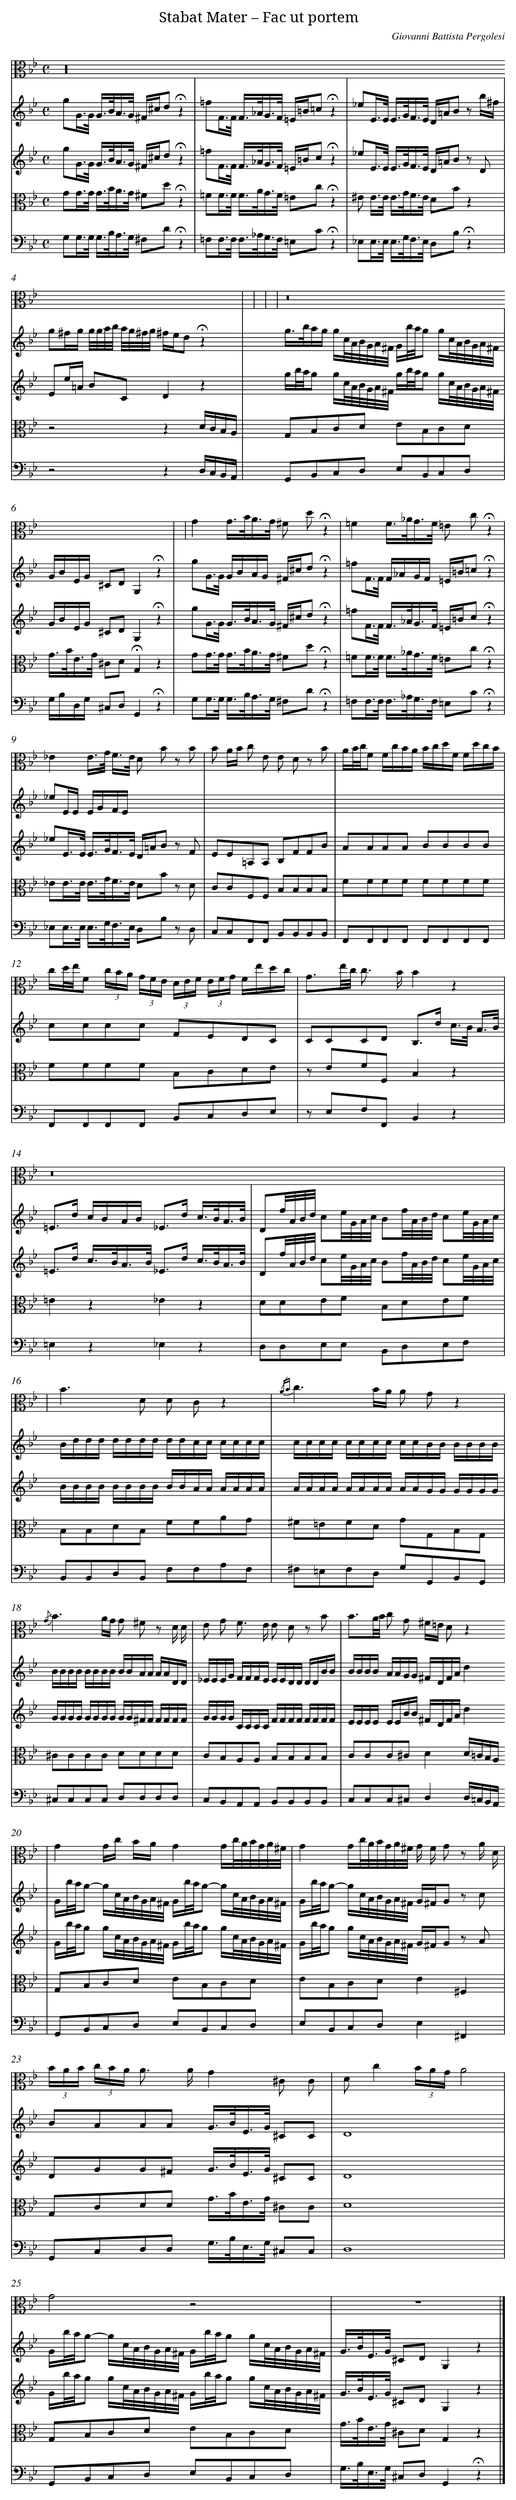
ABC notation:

X:1
T: Stabat Mater – Fac ut portem
C: Giovanni Battista Pergolesi
L: 1/16
M: C
V: 1
V: 2 clef=alto
V: 3 clef=treble
V: 4 clef=treble
V: 5 clef=alto
V: 6 clef=bass
K: Bb
[V:1] x16 |
[V:2] z64 |
[V:3] g2G>G G>BA>G ^F^cd2!fermata!z4 |
[V:4] g2G>G G>BA>G ^F^cd2!fermata!z4 |
[V:5] G2G>G G>BA>G ^F2d2!fermata!z4 |
[V:6] G,2G,>G, G,>B,A,>G, ^F,2D2!fermata!z4 |
[V:1] x16 |
[V:2]  |
[V:3] =f2F>F F>_AG>F =E=B=c2!fermata!z4 |
[V:4] =f2F>F F>_AG>F =E=Bc2!fermata!z4 |
[V:5] =F2F>F F>AG>F =E2c2!fermata!z4 |
[V:6] =F,2F,>F, F,>_A,G,>F, =E,2C2!fermata!z4 |
[V:1] x16 |
[V:2]  |
[V:3] _e2E>E E>GF>E D=AB2 z2 b^f |
[V:4] _e2E>E E>GF>E D=AB2 z2 D2 |
[V:5] ^E2 E>E E>GF>E D2B2z4 |
[V:6] _E,2E,>E, E,>G,F,>E, D,2B,2!fermata!z4 |
[V:1] x16 |
[V:2]  |
[V:3] g2^fg g/g/a/b/ a/g/^f/g/ ^fed2!fermata!z4 |
[V:4] E2e=A B2C2D4z4 |
[V:5] z8z4DCB,A, |
[V:6] z8z4D,C,B,,A,, |
[V:1] x16 |
[V:2] z32 |
[V:3] g>bag gc/A/B/G/A/^F/ Gb/a/g2 gc/A/B/G/A/^F/ |
[V:4] gb/a/g2 gc/A/B/G/A/^F/ gb/a/g2 gc/A/B/G/A/^F/ |
[V:5] G,2B,2C2D2 E2B,2C2D2 |
[V:6] G,,2B,,2C,2D,2 E,2B,,2C,2D,2 |
[V:1] x16 |
[V:2]  |
[V:3] GBEG ^C2D2G,4!fermata!z4 |
[V:4] GBEG ^C2D2G,4!fermata!z4 |
[V:5] G>BE>G ^C2D2!fermata!G,4z4 |
[V:6] G,B,D,G, ^C,2D,2G,,4!fermata!z4 |
[V:1] x16 |
[V:2] G4G>BA>G ^F2 d2!fermata!z4 |
[V:3] g2G>G GBAG ^F^cd2!fermata!z4 |
[V:4] g2G>G G>BA>G ^F^cd2!fermata!z4 |
[V:5] G2G>G G>BA>G ^F2d2!fermata!z4 |
[V:6] G,2G,>G, G,>B,A,>G, ^F,2D2!fermata!z4 |
[V:1] x16 |
[V:2] =F4F>_AG>F =E2 c2!fermata!z4 |
[V:3] =f2F>F F_AGF =E=B=c2!fermata!z4 |
[V:4] =f2F>F F>_AG>F =E=Bc2!fermata!z4 |
[V:5] =F2F>F F>_AG>F =E2c2!fermata!z4 |
[V:6] =F,2F,>F, F,>_A,G,>F, =E,2C2!fermata!z4 |
[V:1] x16 |
[V:2] _E4E>G F>E D2 B2 z2 B2 |
[V:3] _e2EE EGFEx8 |
[V:4] _e2E>E E>GF>E D=AB2 z2 F2 |
[V:5] _E2E>E E>GF>E D2B2 z2 D2 |
[V:6] _E,2E,>E, E,>G,F,>E, D,2B,2 z2 D,2 |
[V:1] x16 |
[V:2] B2 AB c2 E2 E2 D2 z2 B2 |
[V:3] x16 |
[V:4] E2E2=A,2A,2 B,2F2F2B2 |
[V:5] C2C2F,2F,2 B,2B,2B,2B,2 |
[V:6] C,2C,2F,,2F,,2 B,,2B,,2B,,2B,,2 |
[V:1] x16 |
[V:2] AB/c/F2 FcBA BcdF FdcB |
[V:3] x16 |
[V:4] A2A2A2A2 B2B2B2B2 |
[V:5] F2F2F2F2 F2F2F2F2 |
[V:6] F,,2F,,2F,,2F,,2 F,,2F,,2F,,2F,,2 |
[V:1] x16 |
[V:2] cd/e/F2 (3cBA (3GFE (3DEF (3EFG Fedc |
[V:3] x16 |
[V:4] c2c2c2c2 F2E2D2C2 |
[V:5] F2F2F2F2 B,2C2D2E2 |
[V:6] F,,2F,,2F,,2F,,2 B,,2C,2D,2E,2 |
[V:1] x16 |
[V:2] G3e/c/ c2> B2B4z4 |
[V:3] x16 |
[V:4] C2C2C2D2 B,2>d2 c>B A3/B/ |
[V:5] z2 E2F2F,2B,4z4 |
[V:6] z2 E,2F,2F,,2B,,4z4 |
[V:1] x16 |
[V:2] z32 |
[V:3] =E2>d2 cBAB2< _E2d c>BA3/B/ |
[V:4] =E2>d2 c>BA>B _E2>d2 c>BA3/B/ |
[V:5] =E4z4_E4z4 |
[V:6] =E,4z4_E,4z4 |
[V:1] x16 |
[V:2]  |
[V:3] D2f/A/B/d/ c2e/G/A/c/ B2f/A/B/d/ c2e/G/A/c/ |
[V:4] D2f/A/B/d/ c2e/G/A/c/ B2f/A/B/d/ c2e/G/A/c/ |
[V:5] D2D2E2F2 B,2D2E2F2 |
[V:6] D,2D,2E,2E,2 B,,2D,2E,2F,2 |
[V:1] x16 |
[V:2] B4>D4 D2 C2z4 |
[V:3] Bddd dddd ddcc cccc |
[V:4] BBBB BBBB BBAA AAAA |
[V:5] B,2B,2D2B,2 F2F2A2G2 |
[V:6] B,,2B,,2D,2B,,2 F,2F,2A,2F,2 |
[V:1] x16 |
[V:2] {/AB}c6BA A2 G2z4 |
[V:3] cccc cccc ccBB BBBB |
[V:4] AAAA AAAA AAGG GGGG |
[V:5] ^F2=E2F2D2 G2G,2B,2G,2 |
[V:6] ^F,2=E,2F,2D,2 G,2G,,2B,,2G,,2 |
[V:1] x16 |
[V:2] {/G}B6AG G2 ^F2 z2 D D |
[V:3] BBBB BBBB BBAA AADD |
[V:4] GGGG GGGG GG^FF FFFF |
[V:5] ^C2C2C2C2 D2D2D2D2 |
[V:6] ^C,2C,2C,2C,2 D,2D,2D,2D,2 |
[V:1] x16 |
[V:2] E2 G2 F2> E2 E2 D2 z2 B2 |
[V:3] _EEEG FFFE EEDD DDBB |
[V:4] GGGG CCCC FFFF FFFF |
[V:5] C2B,2A,2A,2 B,2B,2B,2B,2 |
[V:6] C,2B,,2A,,2A,,2 B,,2B,,2B,,2B,,2 |
[V:1] x16 |
[V:2] B3A/B/ c2 G2 ^F=E D2z4 |
[V:3] BBBB AAGG ^FDFAd4 |
[V:4] EEEE EEBB ^FDFAd4 |
[V:5] C2C2C2^C2D4D=CB,A, |
[V:6] C,2C,2C,2^C,2D,4D,=C,B,,A,, |
[V:1] x16 |
[V:2] G4Gc BAG4Gc/A/B/G/A/^F/ |
[V:3] Gb/a/g2- gc/A/B/G/A/^F/ Gb/a/g2- gc/A/B/G/A/^F/ |
[V:4] Gb/a/g2 gc/A/B/G/A/^F/ Gb/a/g2 gc/A/B/G/A/^F/ |
[V:5] G,2B,2C2D2 E2B,2C2D2 |
[V:6] G,,2B,,2C,2D,2 E,2B,,2C,2D,2 |
[V:1] x16 |
[V:2] G4Gc/A/B/G/A/^F/ G F G2 z2 A D |
[V:3] Gb/a/g2- gc/A/B/G/A/^F/ G^FG2 z2 c2 |
[V:4] Gb/a/g2 gc/A/B/G/A/^F/ G^FG2 z2 A2 |
[V:5] E2B,2C2D2E4^F,4 |
[V:6] E,2B,,2C,2D,2E,4^F,,4 |
[V:1] x16 |
[V:2] (3BAB (3cBA A2> A2G4^C2 C2 |
[V:3] B2A2A2A2 G>BE>G ^C2C2 |
[V:4] D2G2G2^F2 G>BE>G ^C2C2 |
[V:5] G,2C2D2D2 G>BE>G ^C2C2 |
[V:6] G,,2C,2D,2D,2 G,>B,E,>G, ^C,2C,2 |
[V:1] x16 |
[V:2] D2c4(3BAGA8 |
[V:3] D16 |
[V:4] D16 |
[V:5] D16 |
[V:6] D,16 |
[V:1] x16 |
[V:2] G8z8 |
[V:3] Gb/a/g2- gc/A/B/G/A/^F/ Gb/a/g2 gc/A/B/G/A/^F/ |
[V:4] Gb/a/g2 gc/A/B/G/A/^F/ Gb/a/g2 gc/A/B/G/A/^F/ |
[V:5] G,2B,2C2D2 E2B,2C2D2 |
[V:6] G,,2B,,2C,2D,2 E,2B,,2C,2D,2 |
[V:1] x16 |]
[V:2] z16 |]
[V:3] G>BE>G ^C2D2G,4z4 |]
[V:4] G>BE>G ^C2D2G,4z4 |]
[V:5] G>BE>G ^C2D2G,4z4 |]
[V:6] G,>B,E,>G, ^C,2D,2G,,4!fermata!z4 |]
